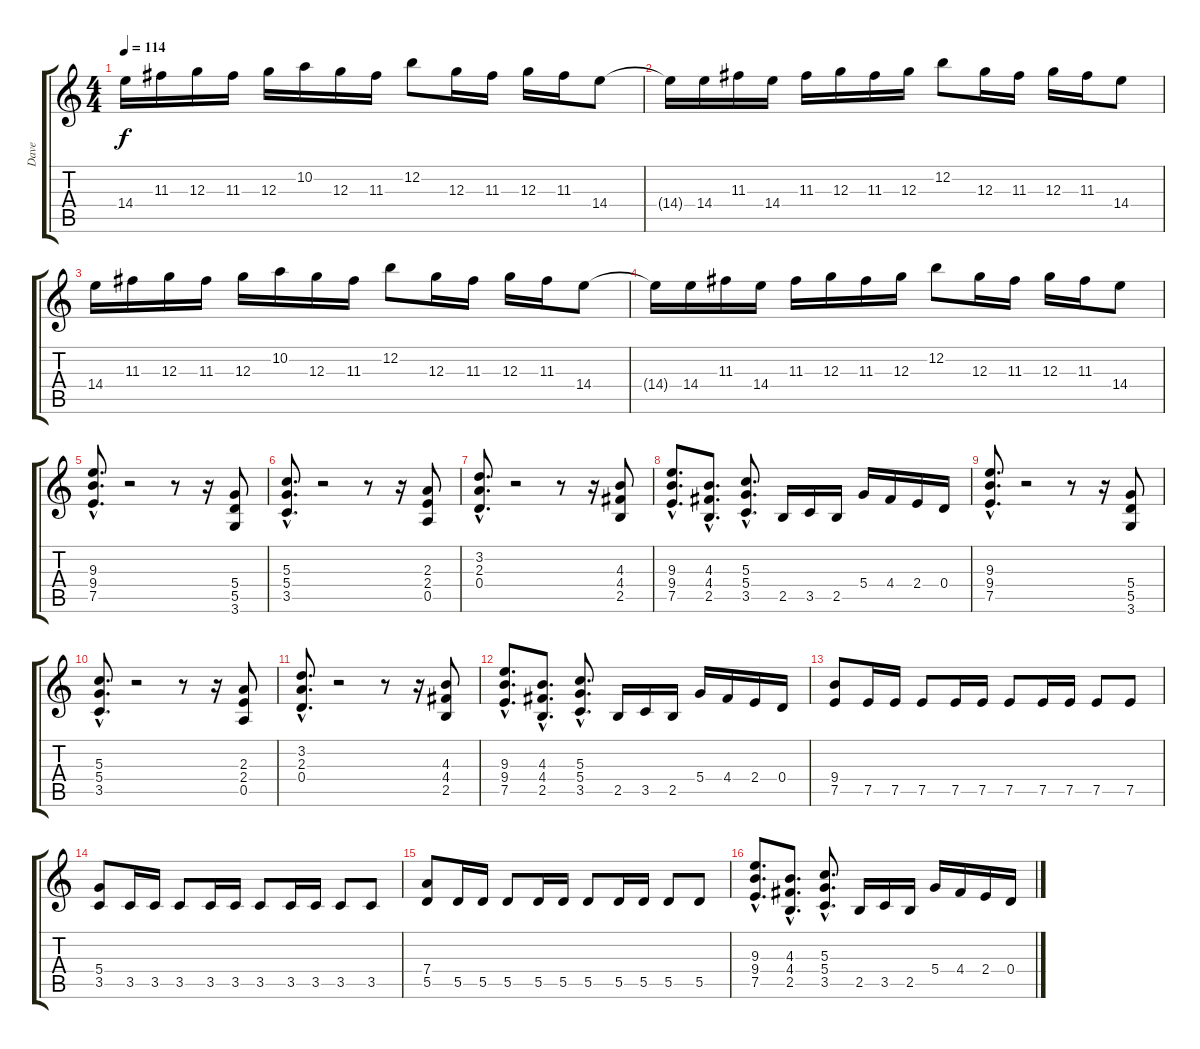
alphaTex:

\track ("Dave" "Dave") {instrument distortionguitar}
\staff {score tabs}
\tuning (E4 B3 G3 D3 A2 E2) {hide}
\ts (4 4)
\tempo 114
\clef g2
\ks c
14.4.16{dy f} 11.3.16 12.3.16 11.3.16 12.3.16 10.2.16 12.3.16 11.3.16 12.2.8 12.3.16 11.3.16 12.3.16 11.3.16 14.4.8 |
14.4{t}.16 14.4.16 11.3.16 14.4.16 11.3.16 12.3.16 11.3.16 12.3.16 12.2.8 12.3.16 11.3.16 12.3.16 11.3.16 14.4.8 |
14.4.16 11.3.16 12.3.16 11.3.16 12.3.16 10.2.16 12.3.16 11.3.16 12.2.8 12.3.16 11.3.16 12.3.16 11.3.16 14.4.8 |
14.4{t}.16 14.4.16 11.3.16 14.4.16 11.3.16 12.3.16 11.3.16 12.3.16 12.2.8 12.3.16 11.3.16 12.3.16 11.3.16 14.4.8 |
(9.3{hac} 9.4{hac} 7.5{hac}).8{d} r.2 r.8 r.16 (5.4 5.5 3.6).8 |
(5.3{hac} 5.4{hac} 3.5{hac}).8{d} r.2 r.8 r.16 (2.3 2.4 0.5).8 |
(3.2{hac} 2.3{hac} 0.4{hac}).8{d} r.2 r.8 r.16 (4.3 4.4 2.5).8 |
(9.3{hac} 9.4{hac} 7.5{hac}).8{d} (4.3{hac} 4.4{hac} 2.5{hac}).8{d} (5.3{hac} 5.4{hac} 3.5{hac}).8{d} 2.5.16 3.5.16 2.5.16 5.4.16 4.4.16 2.4.16 0.4.16 |
(9.3{hac} 9.4{hac} 7.5{hac}).8{d} r.2 r.8 r.16 (5.4 5.5 3.6).8 |
(5.3{hac} 5.4{hac} 3.5{hac}).8{d} r.2 r.8 r.16 (2.3 2.4 0.5).8 |
(3.2{hac} 2.3{hac} 0.4{hac}).8{d} r.2 r.8 r.16 (4.3 4.4 2.5).8 |
(9.3{hac} 9.4{hac} 7.5{hac}).8{d} (4.3{hac} 4.4{hac} 2.5{hac}).8{d} (5.3{hac} 5.4{hac} 3.5{hac}).8{d} 2.5.16 3.5.16 2.5.16 5.4.16 4.4.16 2.4.16 0.4.16 |
(9.4 7.5).8 7.5.16 7.5.16 7.5.8 7.5.16 7.5.16 7.5.8 7.5.16 7.5.16 7.5.8 7.5.8 |
(5.4 3.5).8 3.5.16 3.5.16 3.5.8 3.5.16 3.5.16 3.5.8 3.5.16 3.5.16 3.5.8 3.5.8 |
(7.4 5.5).8 5.5.16 5.5.16 5.5.8 5.5.16 5.5.16 5.5.8 5.5.16 5.5.16 5.5.8 5.5.8 |
(9.3{hac} 9.4{hac} 7.5{hac}).8{d} (4.3{hac} 4.4{hac} 2.5{hac}).8{d} (5.3{hac} 5.4{hac} 3.5{hac}).8{d} 2.5.16 3.5.16 2.5.16 5.4.16 4.4.16 2.4.16 0.4.16
